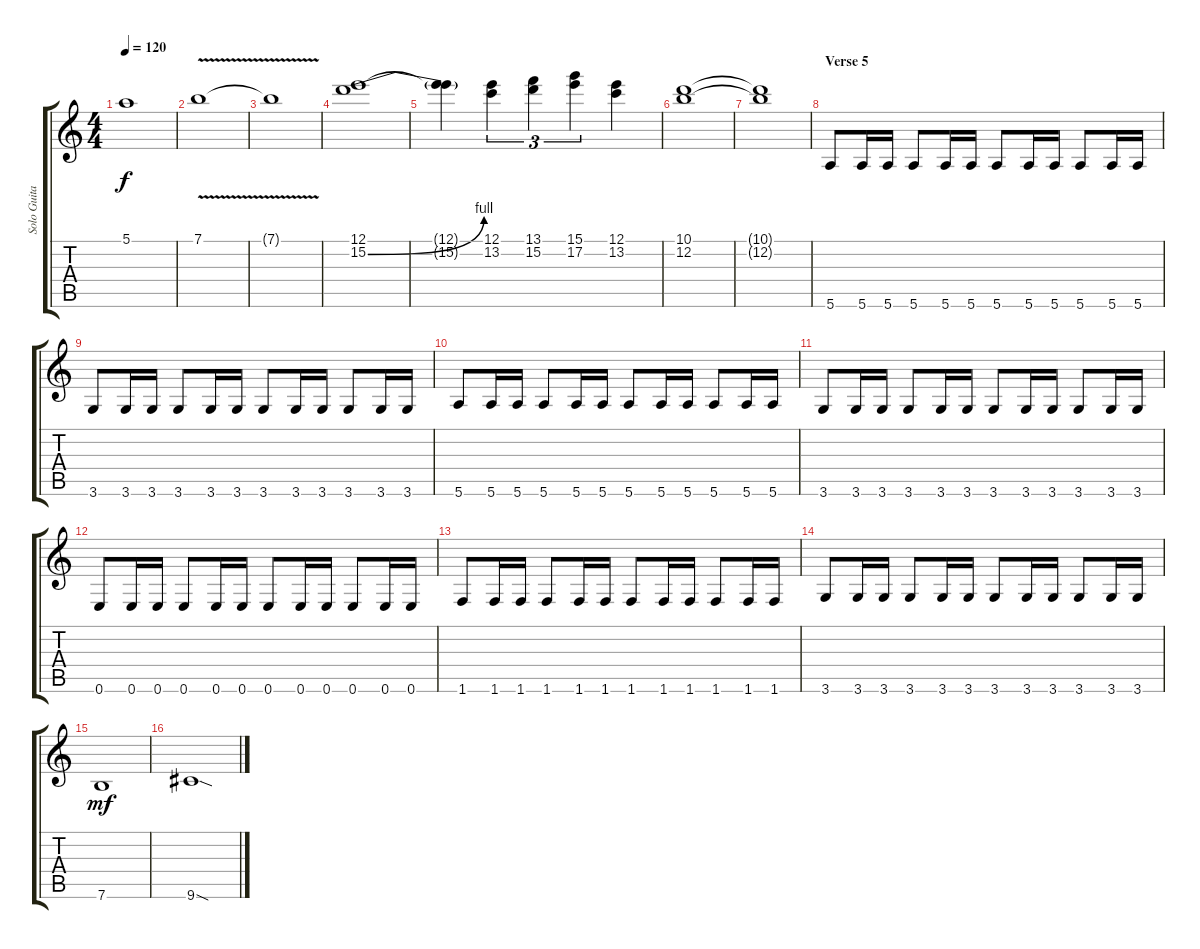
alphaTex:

\track ("Solo Guitar" "Solo Guita") {instrument overdrivenguitar}
\staff {score tabs}
\tuning (E4 B3 G3 D3 A2 E2) {hide}
\ts (4 4)
\tempo 120
\clef g2
\ks c
5.1{t}.1{dy f} |
7.1{v}.1 |
7.1{t}.1 |
(12.1 15.2{be (bend 0 0 60 4)}).1 |
(12.1{t} 15.2{t}).4 (12.1 13.2).4{tu (3 2)} (13.1 15.2).4{tu (3 2)} (15.1 17.2).4{tu (3 2)} (12.1 13.2).4 |
(10.1 12.2).1 |
(10.1{t} 12.2{t}).1 |
\section ("" "Verse 5")
5.6.8{volume 12} 5.6.16 5.6.16 5.6.8 5.6.16 5.6.16 5.6.8 5.6.16 5.6.16 5.6.8 5.6.16 5.6.16 |
3.6.8 3.6.16 3.6.16 3.6.8 3.6.16 3.6.16 3.6.8 3.6.16 3.6.16 3.6.8 3.6.16 3.6.16 |
5.6.8 5.6.16 5.6.16 5.6.8 5.6.16 5.6.16 5.6.8 5.6.16 5.6.16 5.6.8 5.6.16 5.6.16 |
3.6.8 3.6.16 3.6.16 3.6.8 3.6.16 3.6.16 3.6.8 3.6.16 3.6.16 3.6.8 3.6.16 3.6.16 |
0.6.8 0.6.16 0.6.16 0.6.8 0.6.16 0.6.16 0.6.8 0.6.16 0.6.16 0.6.8 0.6.16 0.6.16 |
1.6.8 1.6.16 1.6.16 1.6.8 1.6.16 1.6.16 1.6.8 1.6.16 1.6.16 1.6.8 1.6.16 1.6.16 |
3.6.8 3.6.16 3.6.16 3.6.8 3.6.16 3.6.16 3.6.8 3.6.16 3.6.16 3.6.8 3.6.16 3.6.16 |
7.6.1{dy mf} |
9.6{sod}.1
